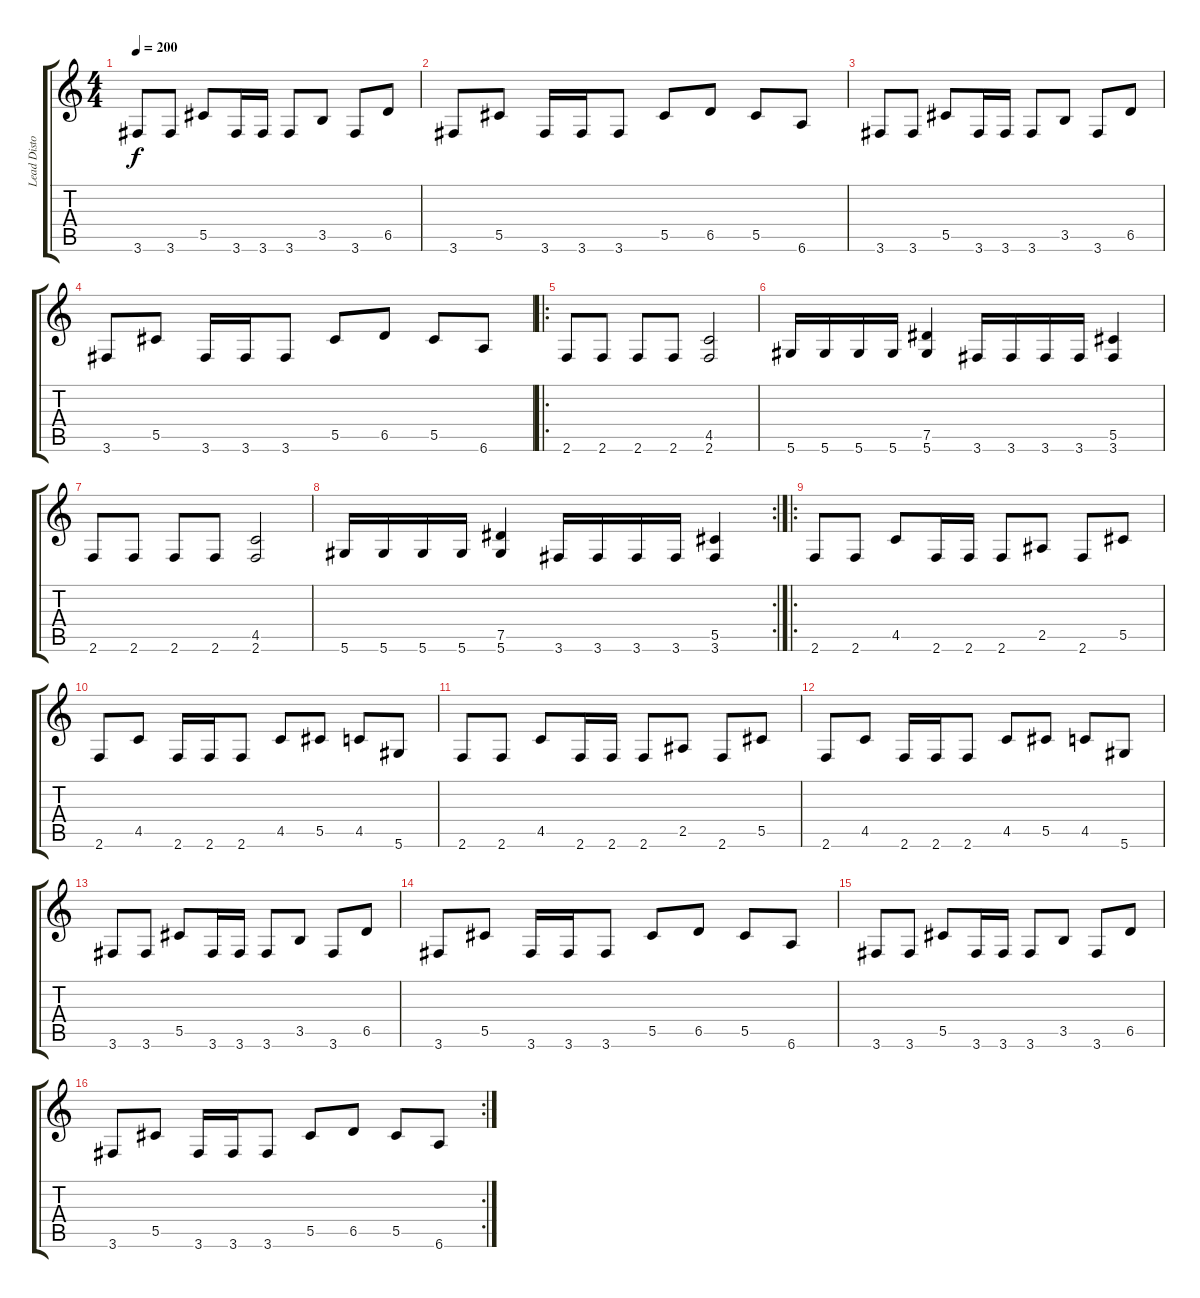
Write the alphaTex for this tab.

\track ("Lead Distortion" "Lead Disto") {instrument overdrivenguitar}
\staff {score tabs}
\tuning (Eb4 Bb3 Gb3 Db3 Ab2 Eb2) {hide}
\ts (4 4)
\tempo 200
\clef g2
\ks c
3.6.8{dy f} 3.6.8 5.5.8 3.6.16 3.6.16 3.6.8 3.5.8 3.6.8 6.5.8 |
3.6.8 5.5.8 3.6.16 3.6.16 3.6.8 5.5.8 6.5.8 5.5.8 6.6.8 |
3.6.8 3.6.8 5.5.8 3.6.16 3.6.16 3.6.8 3.5.8 3.6.8 6.5.8 |
3.6.8 5.5.8 3.6.16 3.6.16 3.6.8 5.5.8 6.5.8 5.5.8 6.6.8 |
\ro
2.6.8 2.6.8 2.6.8 2.6.8 (4.5 2.6).2 |
5.6.16 5.6.16 5.6.16 5.6.16 (7.5 5.6).4 3.6.16 3.6.16 3.6.16 3.6.16 (5.5 3.6).4 |
2.6.8 2.6.8 2.6.8 2.6.8 (4.5 2.6).2 |
\rc 2
5.6.16 5.6.16 5.6.16 5.6.16 (7.5 5.6).4 3.6.16 3.6.16 3.6.16 3.6.16 (5.5 3.6).4 |
\ro
2.6.8 2.6.8 4.5.8 2.6.16 2.6.16 2.6.8 2.5.8 2.6.8 5.5.8 |
2.6.8 4.5.8 2.6.16 2.6.16 2.6.8 4.5.8 5.5.8 4.5.8 5.6.8 |
2.6.8 2.6.8 4.5.8 2.6.16 2.6.16 2.6.8 2.5.8 2.6.8 5.5.8 |
2.6.8 4.5.8 2.6.16 2.6.16 2.6.8 4.5.8 5.5.8 4.5.8 5.6.8 |
3.6.8 3.6.8 5.5.8 3.6.16 3.6.16 3.6.8 3.5.8 3.6.8 6.5.8 |
3.6.8 5.5.8 3.6.16 3.6.16 3.6.8 5.5.8 6.5.8 5.5.8 6.6.8 |
3.6.8 3.6.8 5.5.8 3.6.16 3.6.16 3.6.8 3.5.8 3.6.8 6.5.8 |
\rc 2
3.6.8 5.5.8 3.6.16 3.6.16 3.6.8 5.5.8 6.5.8 5.5.8 6.6.8
